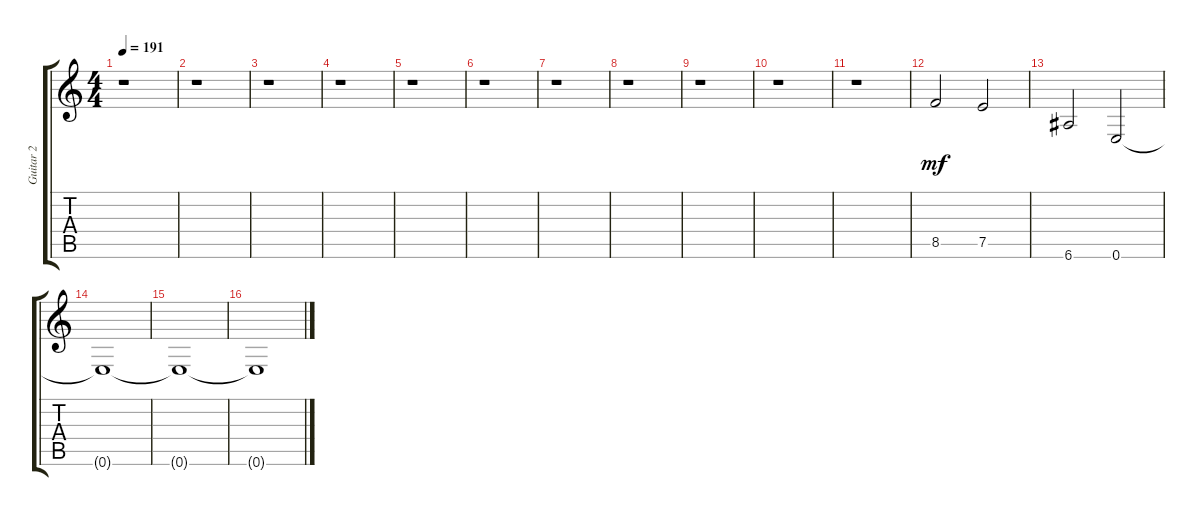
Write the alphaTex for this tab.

\track ("Guitar 2" "Guitar 2") {instrument distortionguitar}
\staff {score tabs}
\tuning (E4 B3 G3 D3 A2 E2) {hide}
\ts (4 4)
\tempo 191
\clef g2
\ks c
r.1{dy mf} |
r.1 |
r.1 |
r.1 |
r.1 |
r.1 |
r.1 |
r.1 |
r.1 |
r.1 |
r.1 |
8.5.2 7.5.2 |
6.6.2 0.6.2 |
0.6{t}.1 |
0.6{t}.1 |
0.6{t}.1
